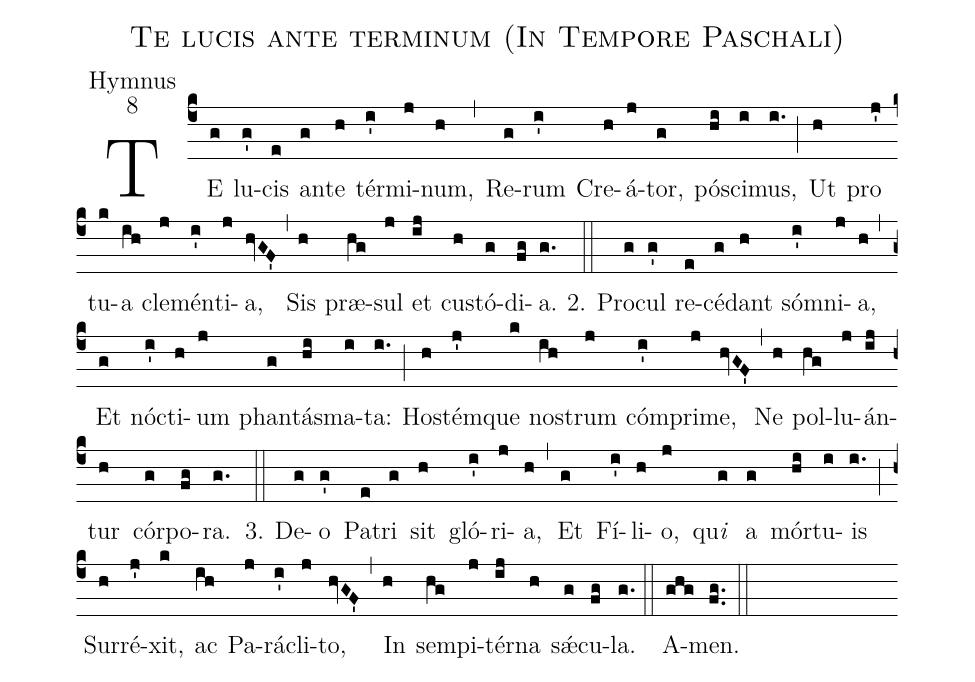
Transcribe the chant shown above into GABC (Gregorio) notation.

name:Te lucis ante terminum (In Tempore Paschali);
office-part:Hymnus;
mode:8;
%%
(c4) TE(g) lu(g')cis(e) an(g)te(h) tér(i')mi(j)num,(h) (,) Re(g)rum(i') Cre(h)á(j)tor,(g) pó(hi)sci(i)mus,(i.) (;) Ut(h) pro(j') tu(k)a(ih) cle(j)mén(i')ti(j)a,(hvGF') (,) Sis(h) præ(hg)sul(j) et(ij) cu(h)stó(g)di(fg)a.(g.) (::) 2. Pro(g)cul(g') re(e)cé(g)dant(h) só(i')mni(j)a,(h) (,) Et(g) nó(i')cti(h)um(j) phan(g)tá(hi)sma(i)ta:(i.) (;) Ho(h)stém(j')que(k) no(ih)strum(j) cóm(i')pri(j)me,(hvGF') (,) Ne(h) pol(hg)lu(j)án(ij)tur(h) cór(g)po(fg)ra.(g.) (::)3. De(g)o(g') Pa(e)tri(g) sit(h) gló(i')ri(j)a,(h) (,) Et(g) Fí(i')li(h)o,(j) qu<i>i</i>(g) a(g) mór(hi)tu(i)is(i.) (;) Sur(h)ré(j')xit,(k) ac(ih) Pa(j)rá(i')cli(j)to,(hvGF') (,) In(h) sem(hg)pi(j)tér(ij)na(h) sǽ(g)cu(fg)la.(g.) (::) A(ghg)men.(fg..) (::)
